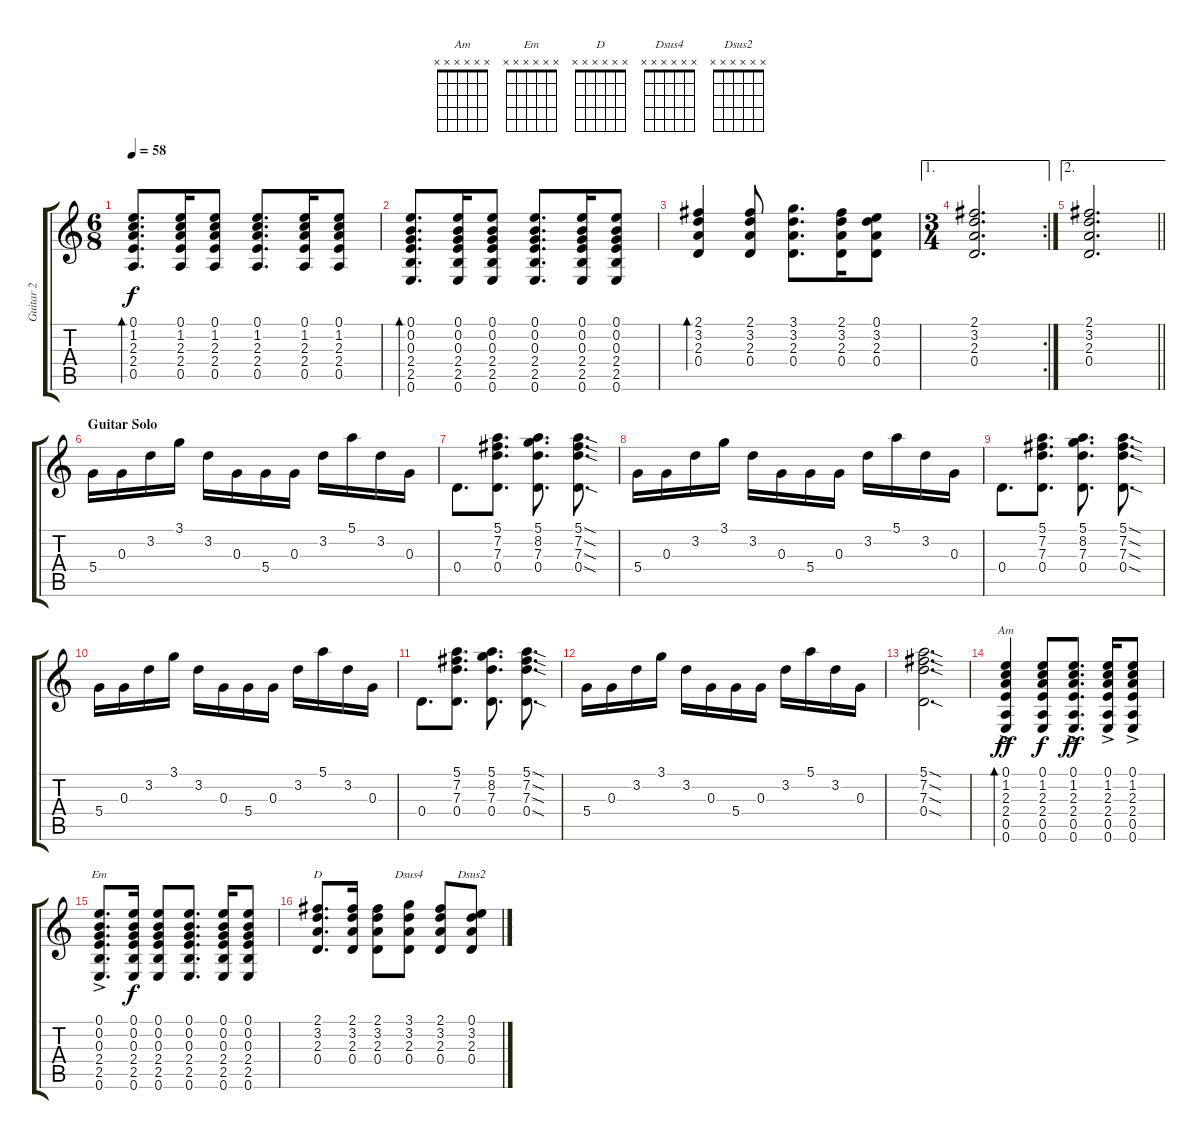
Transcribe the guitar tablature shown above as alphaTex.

\track ("Guitar 2" "Guitar 2") {instrument acousticguitarsteel}
\staff {score tabs}
\tuning (E4 B3 G3 D3 A2 E2) {hide}
\chord ("Am" x x x x x x)
\chord ("Em" x x x x x x)
\chord ("D" x x x x x x)
\chord ("Dsus4" x x x x x x)
\chord ("Dsus2" x x x x x x)
\ts (6 8)
\tempo 58
\clef g2
\ks c
(0.1 1.2 2.3 2.4 0.5).8{d bd 120 dy f} (0.1 1.2 2.3 2.4 0.5).16 (0.1 1.2 2.3 2.4 0.5).8 (0.1 1.2 2.3 2.4 0.5).8{d} (0.1 1.2 2.3 2.4 0.5).16 (0.1 1.2 2.3 2.4 0.5).8 |
(0.1 0.2 0.3 2.4 2.5 0.6).8{d bd 120} (0.1 0.2 0.3 2.4 2.5 0.6).16 (0.1 0.2 0.3 2.4 2.5 0.6).8 (0.1 0.2 0.3 2.4 2.5 0.6).8{d} (0.1 0.2 0.3 2.4 2.5 0.6).16 (0.1 0.2 0.3 2.4 2.5 0.6).8 |
(2.1 3.2 2.3 0.4).4{bd 120} (2.1 3.2 2.3 0.4).8 (3.1 3.2 2.3 0.4).8{d} (2.1 3.2 2.3 0.4).16 (0.1 3.2 2.3 0.4).8 |
\ae 1
\rc 2
\ts (3 4)
(2.1 3.2 2.3 0.4).2{d} |
\ae 2
\barLineRight lightlight
(2.1 3.2 2.3 0.4).2{d} |
\section ("" "Guitar Solo")
5.4.16{volume 13} 0.3.16 3.2.16 3.1.16 3.2.16 0.3.16 5.4.16 0.3.16 3.2.16 5.1.16 3.2.16 0.3.16 |
0.4.8{d} (5.1 7.2 7.3 0.4).8{d} (5.1 8.2 7.3 0.4).8{d} (5.1{sod} 7.2{sod} 7.3{sod} 0.4{sod}).8{d} |
5.4.16{volume 13} 0.3.16 3.2.16 3.1.16 3.2.16 0.3.16 5.4.16 0.3.16 3.2.16 5.1.16 3.2.16 0.3.16 |
0.4.8{d} (5.1 7.2 7.3 0.4).8{d} (5.1 8.2 7.3 0.4).8{d} (5.1{sod} 7.2{sod} 7.3{sod} 0.4{sod}).8{d} |
5.4.16{volume 13} 0.3.16 3.2.16 3.1.16 3.2.16 0.3.16 5.4.16 0.3.16 3.2.16 5.1.16 3.2.16 0.3.16 |
0.4.8{d} (5.1 7.2 7.3 0.4).8{d} (5.1 8.2 7.3 0.4).8{d} (5.1{sod} 7.2{sod} 7.3{sod} 0.4{sod}).8{d} |
5.4.16{volume 13} 0.3.16 3.2.16 3.1.16 3.2.16 0.3.16 5.4.16 0.3.16 3.2.16 5.1.16 3.2.16 0.3.16 |
(5.1{sod} 7.2{sod} 7.3{sod} 0.4{sod}).2{d} |
(0.1{ac} 1.2{ac} 2.3{ac} 2.4{ac} 0.5{ac} 0.6{ac}).4{bd 120 ch "Am" dy ff} (0.1 1.2 2.3 2.4 0.5 0.6).8{dy f} (0.1{ac} 1.2{ac} 2.3{ac} 2.4{ac} 0.5{ac} 0.6{ac}).8{d dy ff} (0.1{ac} 1.2{ac} 2.3{ac} 2.4{ac} 0.5{ac} 0.6{ac}).16 (0.1{ac} 1.2{ac} 2.3{ac} 2.4{ac} 0.5{ac} 0.6{ac}).8 |
(0.1{ac} 0.2{ac} 0.3{ac} 2.4{ac} 2.5{ac} 0.6{ac}).8{d ch "Em"} (0.1 0.2 0.3 2.4 2.5 0.6).16{dy f} (0.1 0.2 0.3 2.4 2.5 0.6).8 (0.1 0.2 0.3 2.4 2.5 0.6).8{d} (0.1 0.2 0.3 2.4 2.5 0.6).16 (0.1 0.2 0.3 2.4 2.5 0.6).8 |
(2.1 3.2 2.3 0.4).8{d ch "D"} (2.1 3.2 2.3 0.4).16 (2.1 3.2 2.3 0.4).8 (3.1 3.2 2.3 0.4).8{ch "Dsus4"} (2.1 3.2 2.3 0.4).8 (0.1 3.2 2.3 0.4).8{ch "Dsus2"}
